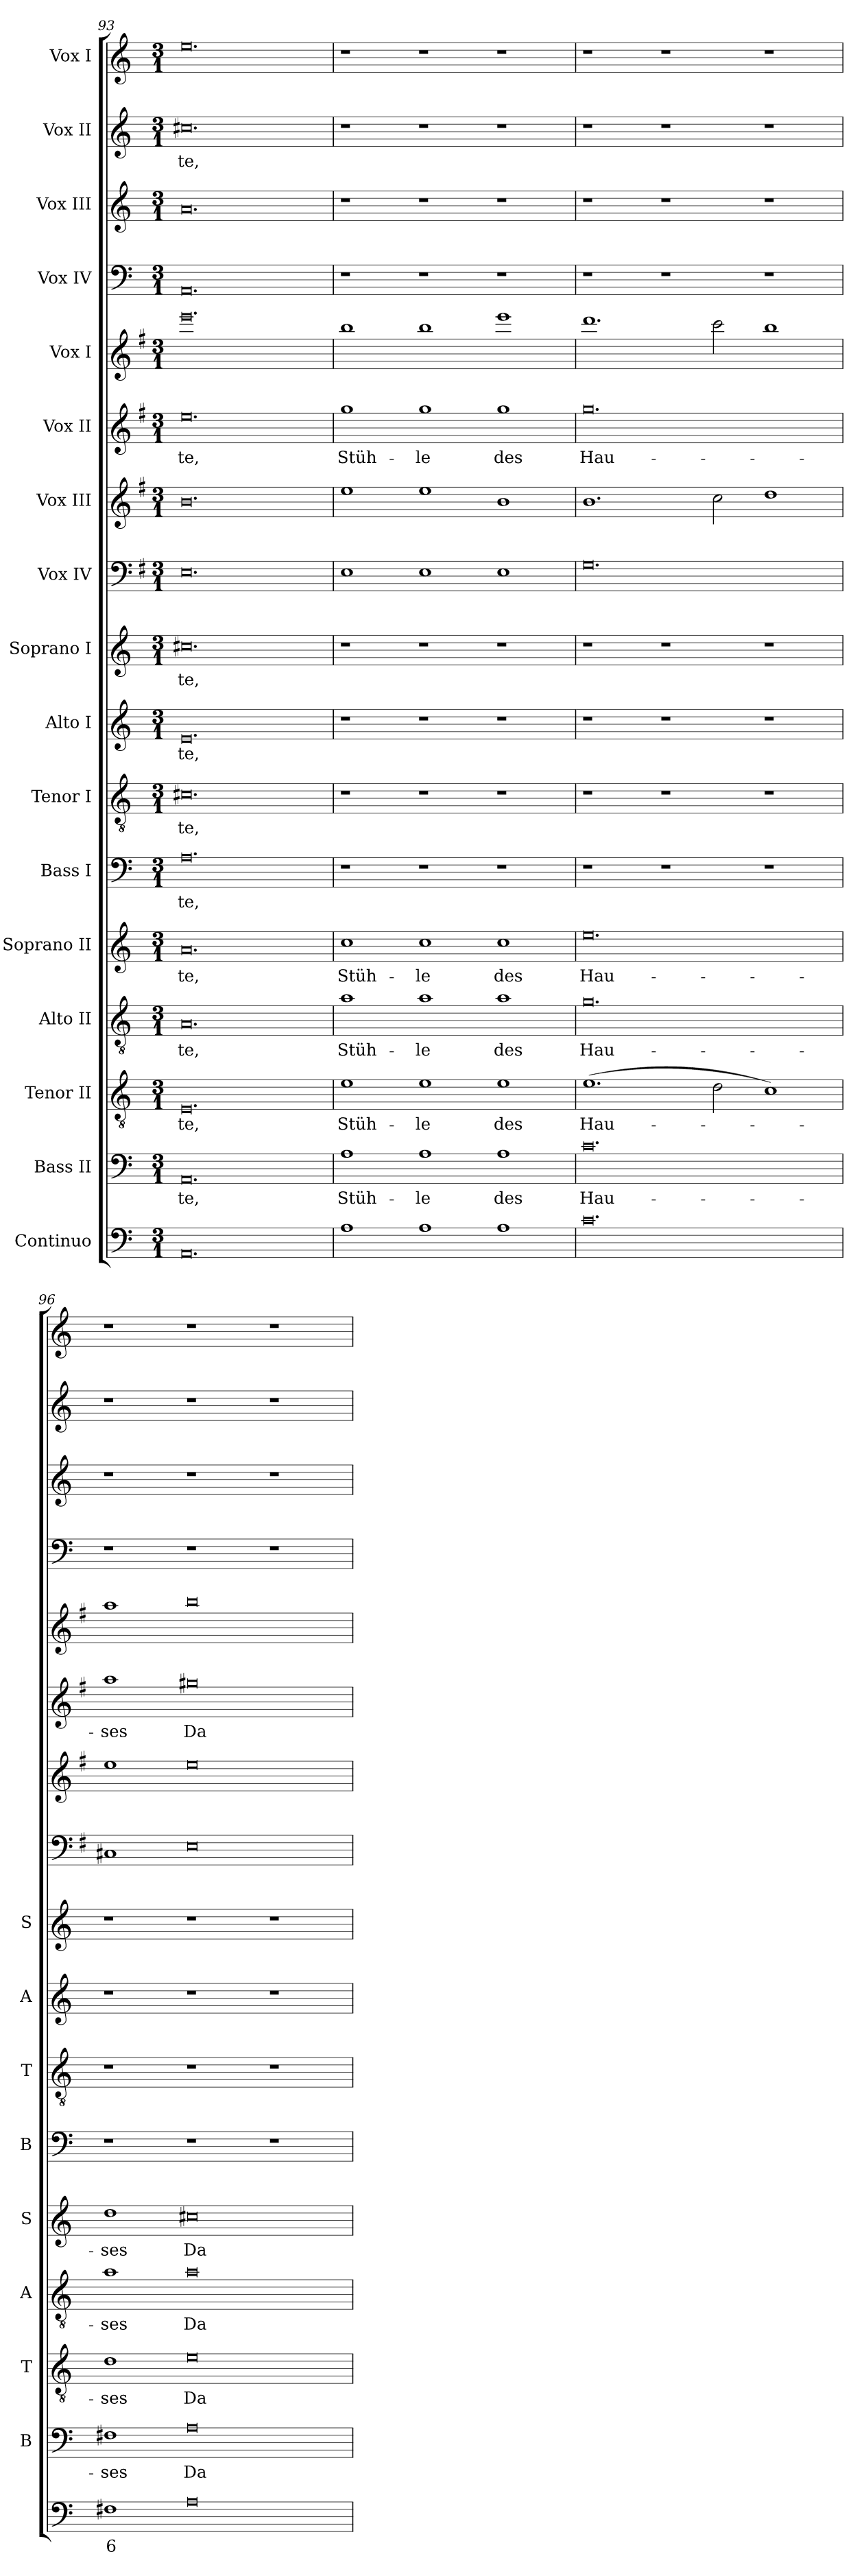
**kern	**text	**kern	**text	**kern	**text	**kern	**text	**kern	**text	**kern	**text	**kern	**text	**kern	**text	**kern	**text	**kern	**kern	**kern	**text	**kern	**kern	**kern	**kern	**text	**kern
*part17	*part17	*part16	*part16	*part15	*part15	*part14	*part14	*part13	*part13	*part12	*part12	*part11	*part11	*part10	*part10	*part9	*part9	*part8	*part7	*part6	*part6	*part5	*part4	*part3	*part2	*part2	*part1
*staff17	*staff17	*staff16	*staff16	*staff15	*staff15	*staff14	*staff14	*staff13	*staff13	*staff12	*staff12	*staff11	*staff11	*staff10	*staff10	*staff9	*staff9	*staff8	*staff7	*staff6	*staff6	*staff5	*staff4	*staff3	*staff2	*staff2	*staff1
*I"Continuo	*	*I"Bass II	*	*I"Tenor II	*	*I"Alto II	*	*I"Soprano II	*	*I"Bass I	*	*I"Tenor I	*	*I"Alto I	*	*I"Soprano I	*	*I"Vox IV	*I"Vox III	*I"Vox II	*	*I"Vox I	*I"Vox IV	*I"Vox III	*I"Vox II	*	*I"Vox I
*	*	*I'B	*	*I'T	*	*I'A	*	*I'S	*	*I'B	*	*I'T	*	*I'A	*	*I'S	*	*	*	*	*	*	*	*	*	*	*
*clefF4	*	*clefF4	*	*clefGv2	*	*clefGv2	*	*clefG2	*	*clefF4	*	*clefGv2	*	*clefG2	*	*clefG2	*	*clefF4	*clefG2	*clefG2	*	*clefG2	*clefF4	*clefG2	*clefG2	*	*clefG2
*	*	*	*	*	*	*	*	*	*	*	*	*	*	*	*	*	*	*ITrd4c7	*ITrd4c7	*ITrd4c7	*	*ITrd4c7	*	*	*	*	*
*k[]	*	*k[]	*	*k[]	*	*k[]	*	*k[]	*	*k[]	*	*k[]	*	*k[]	*	*k[]	*	*k[]	*k[]	*k[]	*	*k[]	*k[]	*k[]	*k[]	*	*k[]
*C:	*	*C:	*	*C:	*	*C:	*	*C:	*	*C:	*	*C:	*	*C:	*	*C:	*	*C:	*C:	*C:	*	*C:	*C:	*C:	*C:	*	*C:
*M3/1	*	*M3/1	*	*M3/1	*	*M3/1	*	*M3/1	*	*M3/1	*	*M3/1	*	*M3/1	*	*M3/1	*	*M3/1	*M3/1	*M3/1	*	*M3/1	*M3/1	*M3/1	*M3/1	*	*M3/1
=93	=93	=93	=93	=93	=93	=93	=93	=93	=93	=93	=93	=93	=93	=93	=93	=93	=93	=93	=93	=93	=93	=93	=93	=93	=93	=93	=93
!	!	!	!LO:LY:b	!	!LO:LY:b	!	!LO:LY:b	!	!LO:LY:b	!	!LO:LY:b	!	!LO:LY:b	!	!LO:LY:b	!	!LO:LY:b	!	!	!	!LO:LY:b	!	!	!	!	!LO:LY:b	!
0.AA	.	0.AA	-te,	0.E	-te,	0.A	-te,	0.a	-te,	0.A	-te,	0.c#X	-te,	0.e	-te,	0.cc#X	-te,	0.AA	0.e	0.a	-te,	0.aa	0.AA	0.a	0.cc#X	-te,	0.ee
=94	=94	=94	=94	=94	=94	=94	=94	=94	=94	=94	=94	=94	=94	=94	=94	=94	=94	=94	=94	=94	=94	=94	=94	=94	=94	=94	=94
!	!	!	!LO:LY:b	!	!LO:LY:b	!	!LO:LY:b	!	!LO:LY:b	!	!	!	!	!	!	!	!	!	!	!	!LO:LY:b	!	!	!	!	!	!
1A	.	1A	Stüh-	1e	Stüh-	1a	Stüh-	1cc	Stüh-	1r	.	1r	.	1r	.	1r	.	1AA	1a	1cc	Stüh-	1ee	1r	1r	1r	.	1r
!	!	!	!LO:LY:b	!	!LO:LY:b	!	!LO:LY:b	!	!LO:LY:b	!	!	!	!	!	!	!	!	!	!	!	!LO:LY:b	!	!	!	!	!	!
1A	.	1A	-le	1e	-le	1a	-le	1cc	-le	1r	.	1r	.	1r	.	1r	.	1AA	1a	1cc	-le	1ee	1r	1r	1r	.	1r
!	!	!	!LO:LY:b	!	!LO:LY:b	!	!LO:LY:b	!	!LO:LY:b	!	!	!	!	!	!	!	!	!	!	!	!LO:LY:b	!	!	!	!	!	!
1A	.	1A	des	1e	des	1a	des	1cc	des	1r	.	1r	.	1r	.	1r	.	1AA	1e	1cc	des	1aa	1r	1r	1r	.	1r
=95	=95	=95	=95	=95	=95	=95	=95	=95	=95	=95	=95	=95	=95	=95	=95	=95	=95	=95	=95	=95	=95	=95	=95	=95	=95	=95	=95
!	!	!	!LO:LY:b	!	!LO:LY:b	!	!LO:LY:b	!	!LO:LY:b	!	!	!	!	!	!	!	!	!	!	!	!LO:LY:b	!	!	!	!	!	!
0.c	.	0.c	Hau-	(>1.e	Hau-	0.g	Hau-	0.ee	Hau-	1r	.	1r	.	1r	.	1r	.	0.C	1.e	0.cc	Hau-	1.gg	1r	1r	1r	.	1r
.	.	.	.	.	.	.	.	.	.	1r	.	1r	.	1r	.	1r	.	.	.	.	.	.	1r	1r	1r	.	1r
.	.	.	.	2d	.	.	.	.	.	.	.	.	.	.	.	.	.	.	2f	.	.	2ff	.	.	.	.	.
.	.	.	.	1c)	.	.	.	.	.	1r	.	1r	.	1r	.	1r	.	.	1g	.	.	1ee	1r	1r	1r	.	1r
=96	=96	=96	=96	=96	=96	=96	=96	=96	=96	=96	=96	=96	=96	=96	=96	=96	=96	=96	=96	=96	=96	=96	=96	=96	=96	=96	=96
!	!LO:LY:b	!	!LO:LY:b	!	!LO:LY:b	!	!LO:LY:b	!	!LO:LY:b	!	!	!	!	!	!	!	!	!	!	!	!LO:LY:b	!	!	!	!	!	!
1F#X	6	1F#X	-ses	1d	ses	1a	-ses	1dd	-ses	1r	.	1r	.	1r	.	1r	.	1FF#X	1a	1dd	-ses	1dd	1r	1r	1r	.	1r
!	!	!	!LO:LY:b	!	!LO:LY:b	!	!LO:LY:b	!	!LO:LY:b	!	!	!	!	!	!	!	!	!	!	!	!LO:LY:b	!	!	!	!	!	!
0A	.	0A	Da-	0e	Da-	0a	Da-	0cc#X	Da-	1r	.	1r	.	1r	.	1r	.	0AA	0a	0cc#X	Da-	0ee	1r	1r	1r	.	1r
.	.	.	.	.	.	.	.	.	.	1r	.	1r	.	1r	.	1r	.	.	.	.	.	.	1r	1r	1r	.	1r
=	=	=	=	=	=	=	=	=	=	=	=	=	=	=	=	=	=	=	=	=	=	=	=	=	=	=	=
*-	*-	*-	*-	*-	*-	*-	*-	*-	*-	*-	*-	*-	*-	*-	*-	*-	*-	*-	*-	*-	*-	*-	*-	*-	*-	*-	*-
